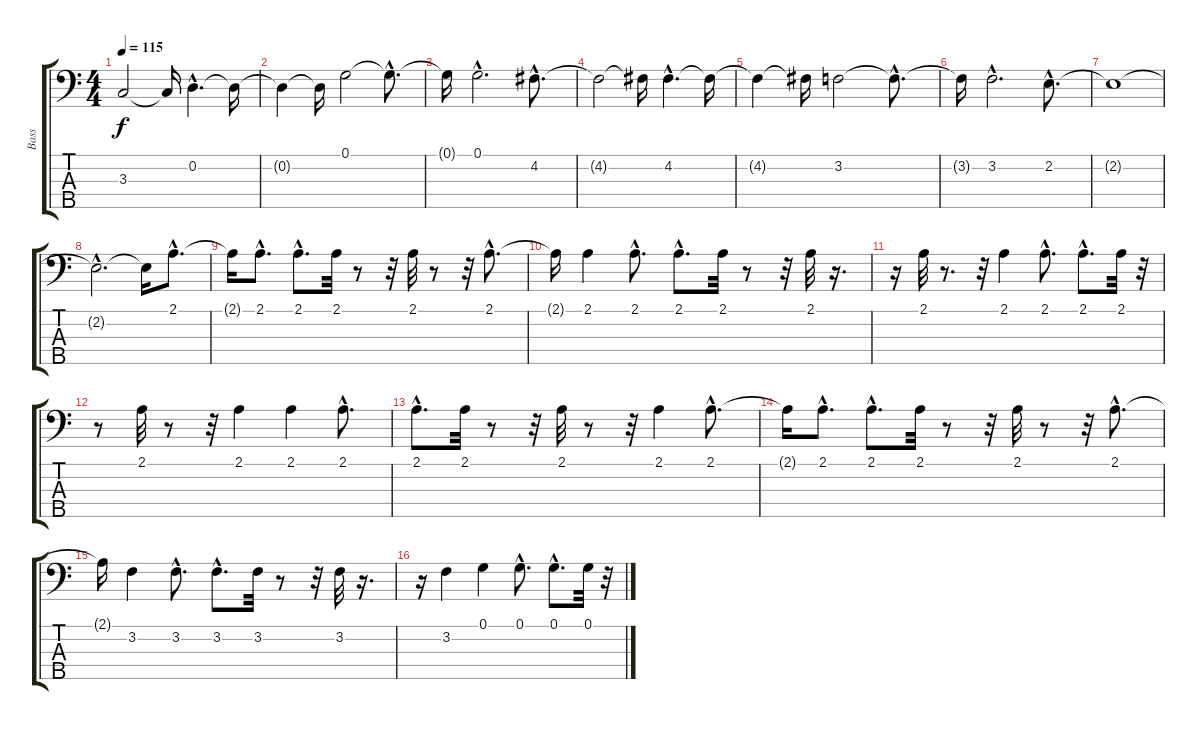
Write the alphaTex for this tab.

\track ("Bass" "Bass") {instrument electricbassfinger}
\staff {score tabs}
\tuning (G2 D2 A1 E1 B0) {hide}
\ts (4 4)
\tempo 115
\clef f4
\ks c
3.3{t}.2{dy f} 3.3{t}.16 0.2{hac}.4{d} 0.2{t}.16 |
0.2{t}.4 0.2{t}.16 0.1.2 0.1{hac t}.8{d} |
0.1{t}.16 0.1{hac}.2{d} 4.2{hac}.8{d} |
4.2{t}.2 4.2{t}.16 4.2{hac}.4{d} 4.2{t}.16 |
4.2{t}.4 4.2{t}.16 3.2.2 3.2{hac t}.8{d} |
3.2{t}.16 3.2{hac}.2{d} 2.2{hac}.8{d} |
2.2{t}.1 |
2.2{hac t}.2{d} 2.2{t}.16 2.1{hac}.8{d} |
2.1{t}.16 2.1{hac}.8{d} 2.1{hac}.8{d} 2.1.32 r.8 r.32 2.1.32 r.8 r.32 2.1{hac}.8{d} |
2.1{t}.16 2.1.4 2.1{hac}.8{d} 2.1{hac}.8{d} 2.1.32 r.8 r.32 2.1.32 r.16{d} |
r.16 2.1.32 r.8{d} r.32 2.1.4 2.1{hac}.8{d} 2.1{hac}.8{d} 2.1.32 r.32 |
r.8 2.1.32 r.8 r.32 2.1.4 2.1.4 2.1{hac}.8{d} |
2.1{hac}.8{d} 2.1.32 r.8 r.32 2.1.32 r.8 r.32 2.1.4 2.1{hac}.8{d} |
2.1{t}.16 2.1{hac}.8{d} 2.1{hac}.8{d} 2.1.32 r.8 r.32 2.1.32 r.8 r.32 2.1{hac}.8{d} |
2.1{t}.16 3.2.4 3.2{hac}.8{d} 3.2{hac}.8{d} 3.2.32 r.8 r.32 3.2.32 r.16{d} |
r.16 3.2.4 0.1.4 0.1{hac}.8{d} 0.1{hac}.8{d} 0.1.32 r.32
